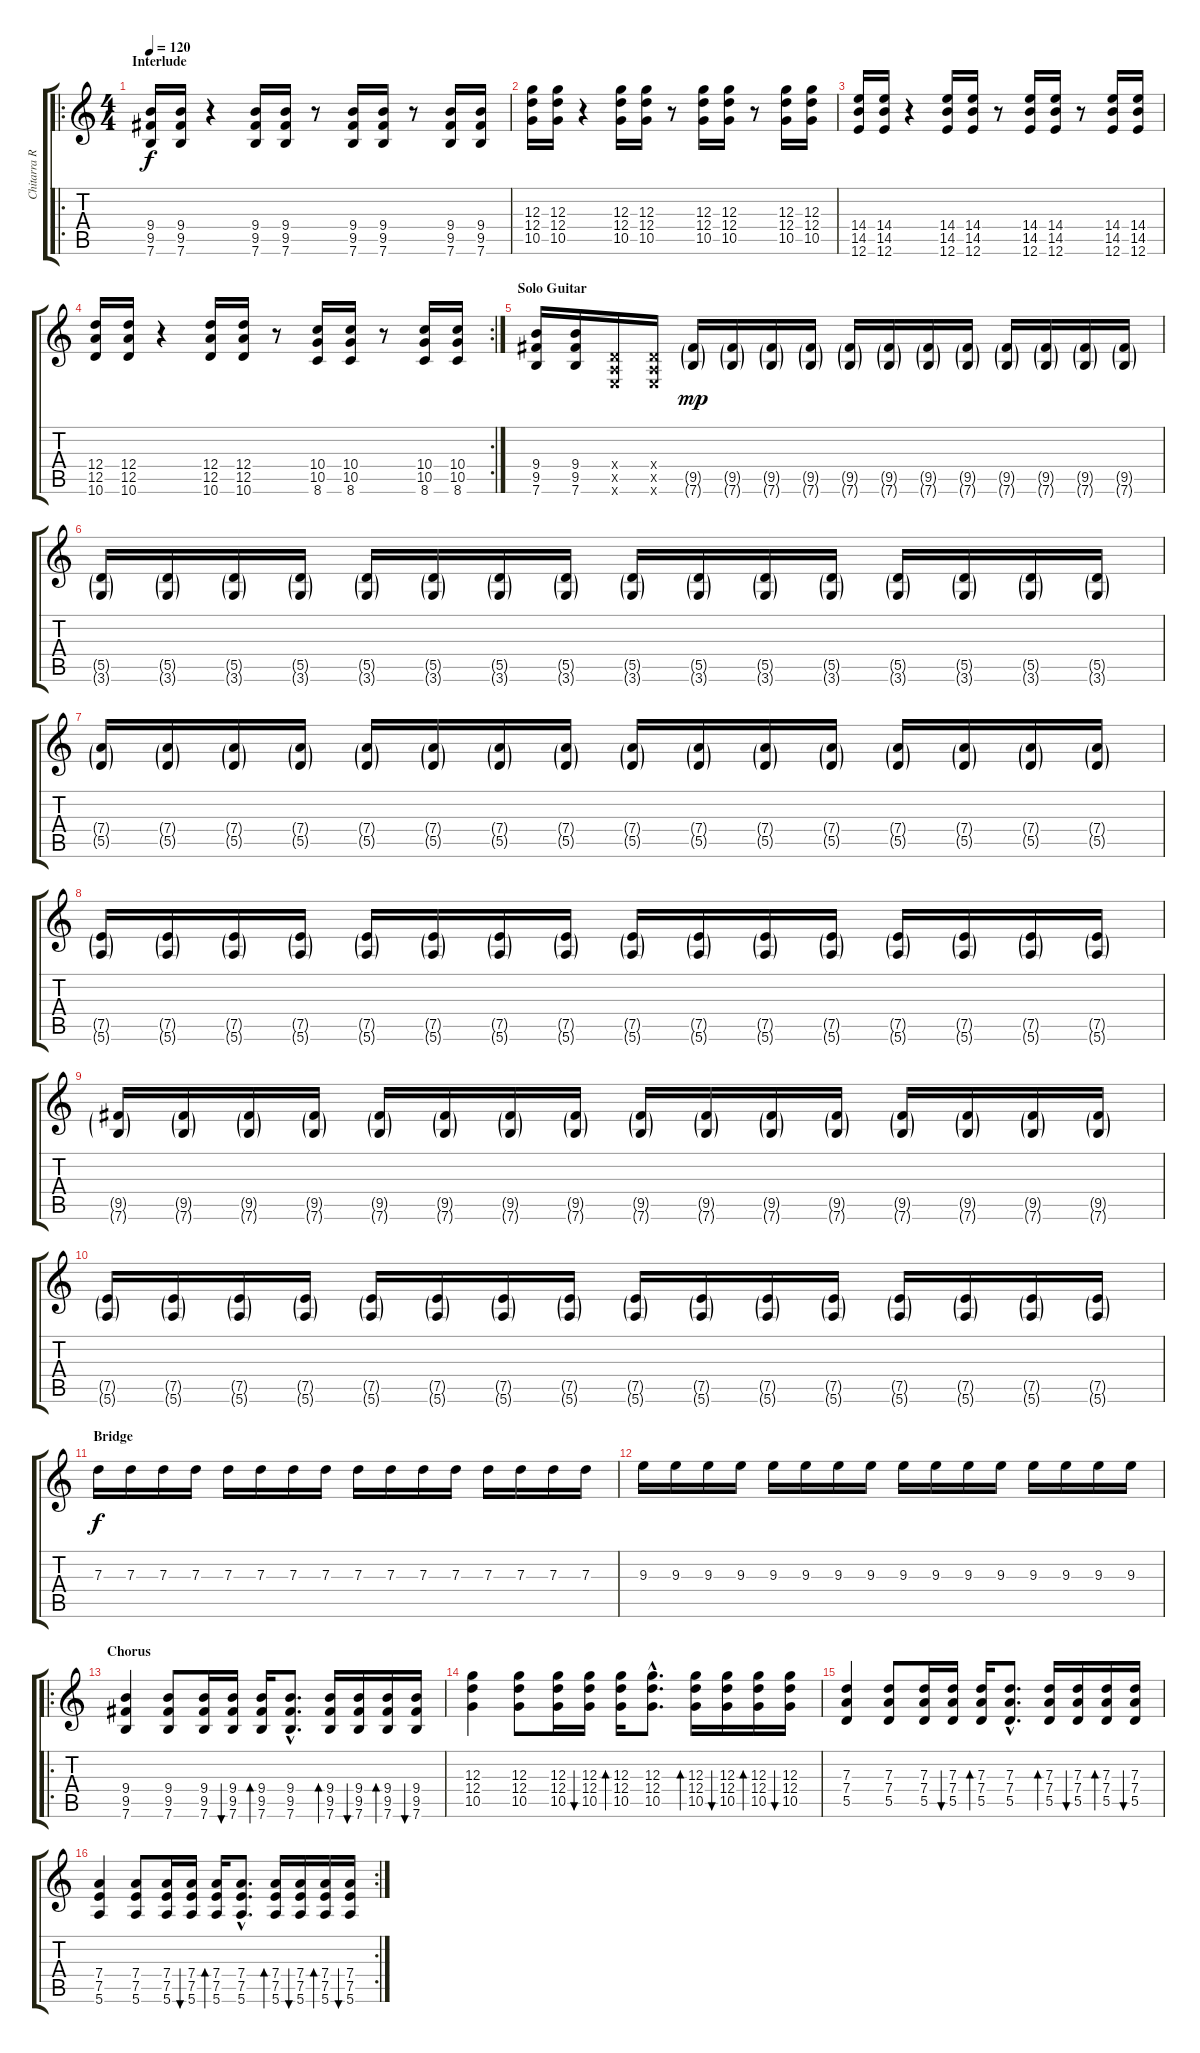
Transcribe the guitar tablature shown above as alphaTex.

\track ("Chitarra Ritmica" "Chitarra R") {instrument distortionguitar}
\staff {score tabs}
\tuning (E4 B3 G3 D3 A2 E2) {hide}
\ro
\ts (4 4)
\section ("" "Interlude")
\tempo 120
\clef g2
\ks c
(9.4 9.5 7.6).16{dy f volume 12 balance 6} (9.4 9.5 7.6).16 r.4 (9.4 9.5 7.6).16 (9.4 9.5 7.6).16 r.8 (9.4 9.5 7.6).16 (9.4 9.5 7.6).16 r.8 (9.4 9.5 7.6).16 (9.4 9.5 7.6).16 |
(12.3 12.4 10.5).16 (12.3 12.4 10.5).16 r.4 (12.3 12.4 10.5).16 (12.3 12.4 10.5).16 r.8 (12.3 12.4 10.5).16 (12.3 12.4 10.5).16 r.8 (12.3 12.4 10.5).16 (12.3 12.4 10.5).16 |
(14.4 14.5 12.6).16 (14.4 14.5 12.6).16 r.4 (14.4 14.5 12.6).16 (14.4 14.5 12.6).16 r.8 (14.4 14.5 12.6).16 (14.4 14.5 12.6).16 r.8 (14.4 14.5 12.6).16 (14.4 14.5 12.6).16 |
\rc 2
(12.4 12.5 10.6).16 (12.4 12.5 10.6).16 r.4 (12.4 12.5 10.6).16 (12.4 12.5 10.6).16 r.8 (10.4 10.5 8.6).16 (10.4 10.5 8.6).16 r.8 (10.4 10.5 8.6).16 (10.4 10.5 8.6).16 |
\section ("" "Solo Guitar")
(9.4 9.5 7.6).16 (9.4 9.5 7.6).16 (0.4{x} 0.5{x} 0.6{x}).16{volume 14} (0.4{x} 0.5{x} 0.6{x}).16 (9.5{g} 7.6{g}).16{dy mp} (9.5{g} 7.6{g}).16 (9.5{g} 7.6{g}).16 (9.5{g} 7.6{g}).16 (9.5{g} 7.6{g}).16 (9.5{g} 7.6{g}).16 (9.5{g} 7.6{g}).16 (9.5{g} 7.6{g}).16 (9.5{g} 7.6{g}).16 (9.5{g} 7.6{g}).16 (9.5{g} 7.6{g}).16 (9.5{g} 7.6{g}).16 |
(5.5{g} 3.6{g}).16 (5.5{g} 3.6{g}).16 (5.5{g} 3.6{g}).16 (5.5{g} 3.6{g}).16 (5.5{g} 3.6{g}).16 (5.5{g} 3.6{g}).16 (5.5{g} 3.6{g}).16 (5.5{g} 3.6{g}).16 (5.5{g} 3.6{g}).16 (5.5{g} 3.6{g}).16 (5.5{g} 3.6{g}).16 (5.5{g} 3.6{g}).16 (5.5{g} 3.6{g}).16 (5.5{g} 3.6{g}).16 (5.5{g} 3.6{g}).16 (5.5{g} 3.6{g}).16 |
(7.4{g} 5.5{g}).16 (7.4{g} 5.5{g}).16 (7.4{g} 5.5{g}).16 (7.4{g} 5.5{g}).16 (7.4{g} 5.5{g}).16 (7.4{g} 5.5{g}).16 (7.4{g} 5.5{g}).16 (7.4{g} 5.5{g}).16 (7.4{g} 5.5{g}).16 (7.4{g} 5.5{g}).16 (7.4{g} 5.5{g}).16 (7.4{g} 5.5{g}).16 (7.4{g} 5.5{g}).16 (7.4{g} 5.5{g}).16 (7.4{g} 5.5{g}).16 (7.4{g} 5.5{g}).16 |
(7.5{g} 5.6{g}).16 (7.5{g} 5.6{g}).16 (7.5{g} 5.6{g}).16 (7.5{g} 5.6{g}).16 (7.5{g} 5.6{g}).16 (7.5{g} 5.6{g}).16 (7.5{g} 5.6{g}).16 (7.5{g} 5.6{g}).16 (7.5{g} 5.6{g}).16 (7.5{g} 5.6{g}).16 (7.5{g} 5.6{g}).16 (7.5{g} 5.6{g}).16 (7.5{g} 5.6{g}).16 (7.5{g} 5.6{g}).16 (7.5{g} 5.6{g}).16 (7.5{g} 5.6{g}).16 |
(9.5{g} 7.6{g}).16 (9.5{g} 7.6{g}).16 (9.5{g} 7.6{g}).16 (9.5{g} 7.6{g}).16 (9.5{g} 7.6{g}).16 (9.5{g} 7.6{g}).16 (9.5{g} 7.6{g}).16 (9.5{g} 7.6{g}).16 (9.5{g} 7.6{g}).16 (9.5{g} 7.6{g}).16 (9.5{g} 7.6{g}).16 (9.5{g} 7.6{g}).16 (9.5{g} 7.6{g}).16 (9.5{g} 7.6{g}).16 (9.5{g} 7.6{g}).16 (9.5{g} 7.6{g}).16 |
(7.5{g} 5.6{g}).16 (7.5{g} 5.6{g}).16 (7.5{g} 5.6{g}).16 (7.5{g} 5.6{g}).16 (7.5{g} 5.6{g}).16 (7.5{g} 5.6{g}).16 (7.5{g} 5.6{g}).16 (7.5{g} 5.6{g}).16 (7.5{g} 5.6{g}).16 (7.5{g} 5.6{g}).16 (7.5{g} 5.6{g}).16 (7.5{g} 5.6{g}).16 (7.5{g} 5.6{g}).16 (7.5{g} 5.6{g}).16 (7.5{g} 5.6{g}).16 (7.5{g} 5.6{g}).16 |
\section ("" "Bridge")
7.3.16{dy f instrument overdrivenguitar} 7.3.16 7.3.16 7.3.16 7.3.16 7.3.16 7.3.16 7.3.16 7.3.16 7.3.16 7.3.16 7.3.16 7.3.16 7.3.16 7.3.16 7.3.16 |
9.3.16 9.3.16 9.3.16 9.3.16 9.3.16 9.3.16 9.3.16 9.3.16 9.3.16 9.3.16 9.3.16 9.3.16 9.3.16 9.3.16 9.3.16 9.3.16 |
\ro
\section ("" "Chorus")
(9.4 9.5 7.6).4{volume 12 instrument distortionguitar} (9.4 9.5 7.6).8 (9.4 9.5 7.6).16 (9.4 9.5 7.6).16{bu 60} (9.4 9.5 7.6).16{bd 60} (9.4{hac} 9.5{hac} 7.6{hac}).8{d} (9.4 9.5 7.6).16{bd 60} (9.4 9.5 7.6).16{bu 60} (9.4 9.5 7.6).16{bd 60} (9.4 9.5 7.6).16{bu 60} |
(12.3 12.4 10.5).4 (12.3 12.4 10.5).8 (12.3 12.4 10.5).16 (12.3 12.4 10.5).16{bu 60} (12.3 12.4 10.5).16{bd 60} (12.3{hac} 12.4{hac} 10.5{hac}).8{d} (12.3 12.4 10.5).16{bd 60} (12.3 12.4 10.5).16{bu 60} (12.3 12.4 10.5).16{bd 60} (12.3 12.4 10.5).16{bu 60} |
(7.3 7.4 5.5).4 (7.3 7.4 5.5).8 (7.3 7.4 5.5).16 (7.3 7.4 5.5).16{bu 60} (7.3 7.4 5.5).16{bd 60} (7.3{hac} 7.4{hac} 5.5{hac}).8{d} (7.3 7.4 5.5).16{bd 60} (7.3 7.4 5.5).16{bu 60} (7.3 7.4 5.5).16{bd 60} (7.3 7.4 5.5).16{bu 60} |
\rc 2
(7.4 7.5 5.6).4 (7.4 7.5 5.6).8 (7.4 7.5 5.6).16 (7.4 7.5 5.6).16{bu 60} (7.4 7.5 5.6).16{bd 60} (7.4{hac} 7.5{hac} 5.6{hac}).8{d} (7.4 7.5 5.6).16{bd 60} (7.4 7.5 5.6).16{bu 60} (7.4 7.5 5.6).16{bd 60} (7.4 7.5 5.6).16{bu 60}
